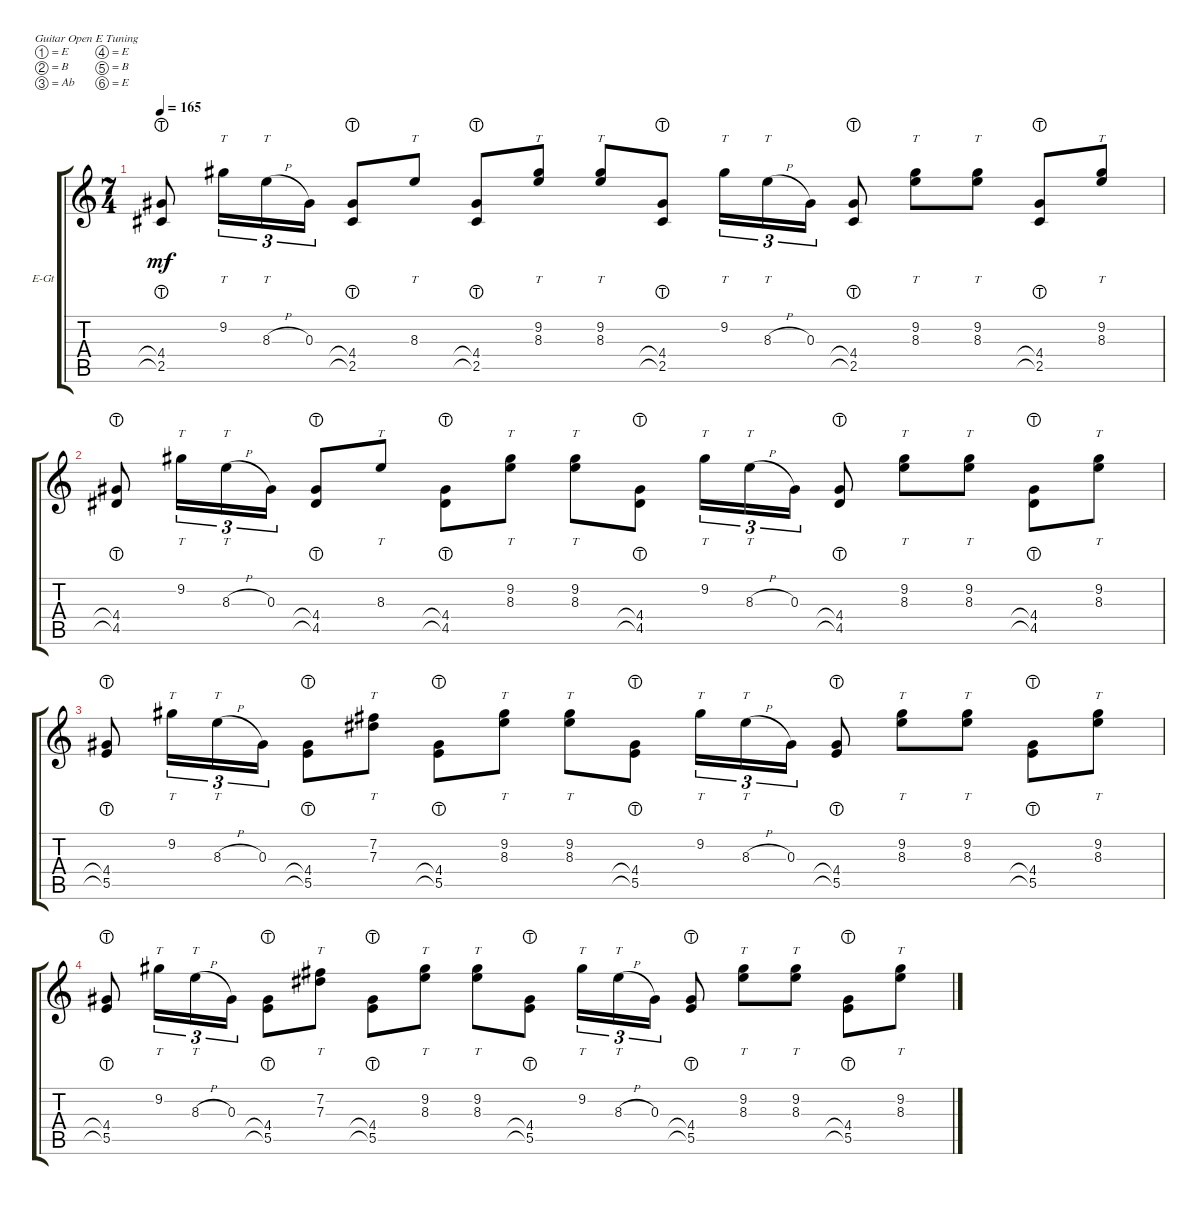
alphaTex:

\defaultSystemsLayout 4
\bracketExtendMode groupsimilarinstruments
\firstSystemTrackNameOrientation horizontal
\otherSystemsTrackNameOrientation horizontal
\track ("Electric Guitar" "E-Gt") {instrument electricguitarclean}
\staff {score tabs}
\tuning (E4 B3 Ab3 E3 B2 E2)
\ts (7 4)
\tempo 165
\clef g2
\ks c
(2.5{lht} 4.4{lht}).8{dy mf} 9.2.16{tt tu (3 2)} 8.3{h}.16{tt tu (3 2)} 0.3.16{tu (3 2)} (2.5{lht} 4.4{lht}).8 8.3.8{tt} (2.5{lht} 4.4{lht}).8 (8.3 9.2).8{tt} (9.2 8.3).8{tt} (2.5{lht} 4.4{lht}).8 9.2.16{tt tu (3 2)} 8.3{h}.16{tt tu (3 2)} 0.3.16{tu (3 2)} (2.5{lht} 4.4{lht}).8 (8.3 9.2).8{tt} (9.2 8.3).8{tt} (2.5{lht} 4.4{lht}).8 (8.3 9.2).8{tt} |
(4.5{lht} 4.4{lht}).8 9.2.16{tt tu (3 2)} 8.3{h}.16{tt tu (3 2)} 0.3.16{tu (3 2)} (4.5{lht} 4.4{lht}).8 8.3.8{tt} (4.5{lht} 4.4{lht}).8 (8.3 9.2).8{tt} (9.2 8.3).8{tt} (4.5{lht} 4.4{lht}).8 9.2.16{tt tu (3 2)} 8.3{h}.16{tt tu (3 2)} 0.3.16{tu (3 2)} (4.5{lht} 4.4{lht}).8 (8.3 9.2).8{tt} (9.2 8.3).8{tt} (4.5{lht} 4.4{lht}).8 (8.3 9.2).8{tt} |
(5.5{lht} 4.4{lht}).8 9.2.16{tt tu (3 2)} 8.3{h}.16{tt tu (3 2)} 0.3.16{tu (3 2)} (5.5{lht} 4.4{lht}).8 (7.3 7.2).8{tt} (5.5{lht} 4.4{lht}).8 (8.3 9.2).8{tt} (9.2 8.3).8{tt} (5.5{lht} 4.4{lht}).8 9.2.16{tt tu (3 2)} 8.3{h}.16{tt tu (3 2)} 0.3.16{tu (3 2)} (5.5{lht} 4.4{lht}).8 (8.3 9.2).8{tt} (9.2 8.3).8{tt} (5.5{lht} 4.4{lht}).8 (8.3 9.2).8{tt} |
(5.5{lht} 4.4{lht}).8 9.2.16{tt tu (3 2)} 8.3{h}.16{tt tu (3 2)} 0.3.16{tu (3 2)} (5.5{lht} 4.4{lht}).8 (7.3 7.2).8{tt} (5.5{lht} 4.4{lht}).8 (8.3 9.2).8{tt} (9.2 8.3).8{tt} (5.5{lht} 4.4{lht}).8 9.2.16{tt tu (3 2)} 8.3{h}.16{tt tu (3 2)} 0.3.16{tu (3 2)} (5.5{lht} 4.4{lht}).8 (8.3 9.2).8{tt} (9.2 8.3).8{tt} (5.5{lht} 4.4{lht}).8 (8.3 9.2).8{tt}
